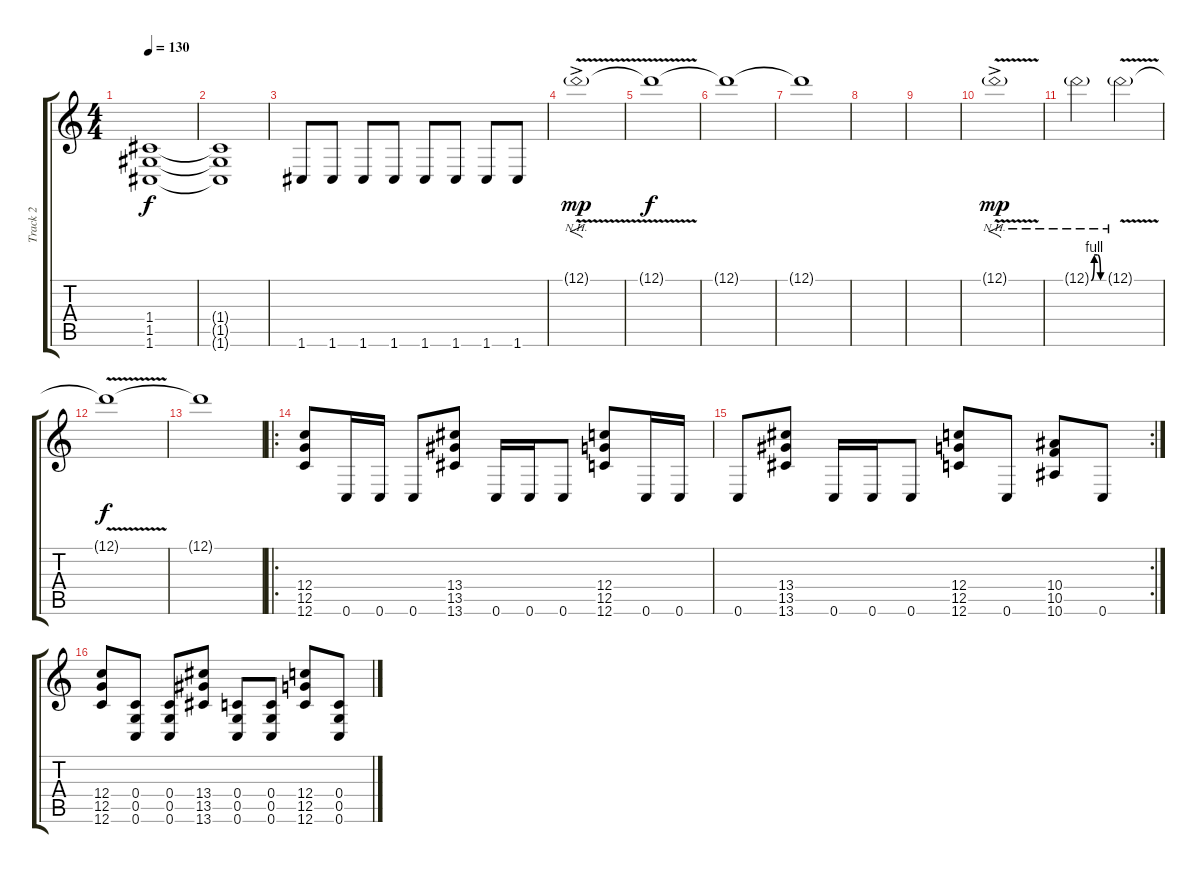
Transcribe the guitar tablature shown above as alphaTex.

\track ("Track 2" "Track 2") {instrument overdrivenguitar}
\staff {score tabs}
\tuning (D4 A3 F3 C3 G2 C2) {hide}
\ts (4 4)
\tempo 130
\clef g2
\ks c
(1.4 1.5 1.6).1{dy f} |
(1.4{t} 1.5{t} 1.6{t}).1 |
1.6.8 1.6.8 1.6.8 1.6.8 1.6.8 1.6.8 1.6.8 1.6.8 |
12.1{nh v g ac}.1{f dy mp} |
12.1{t}.1{dy f} |
12.1{t}.1 |
12.1{t}.1 |
|
|
12.1{nh v g ac}.1{f dy mp} |
12.1{be (custom 0 0 15 4 30 4 45 0 60 0) nh g}.2 12.1{nh v g}.2 |
12.1{t}.1{dy f} |
12.1{t}.1 |
\ro
(12.4 12.5 12.6).8 0.6.16 0.6.16 0.6.8 (13.4 13.5 13.6).8 0.6.16 0.6.16 0.6.8 (12.4 12.5 12.6).8 0.6.16 0.6.16 |
\rc 2
0.6.8 (13.4 13.5 13.6).8 0.6.16 0.6.16 0.6.8 (12.4 12.5 12.6).8 0.6.8 (10.4 10.5 10.6).8 0.6.8 |
(12.4 12.5 12.6).8 (0.4 0.5 0.6).8 (0.4 0.5 0.6).8 (13.4 13.5 13.6).8 (0.4 0.5 0.6).8 (0.4 0.5 0.6).8 (12.4 12.5 12.6).8 (0.4 0.5 0.6).8
